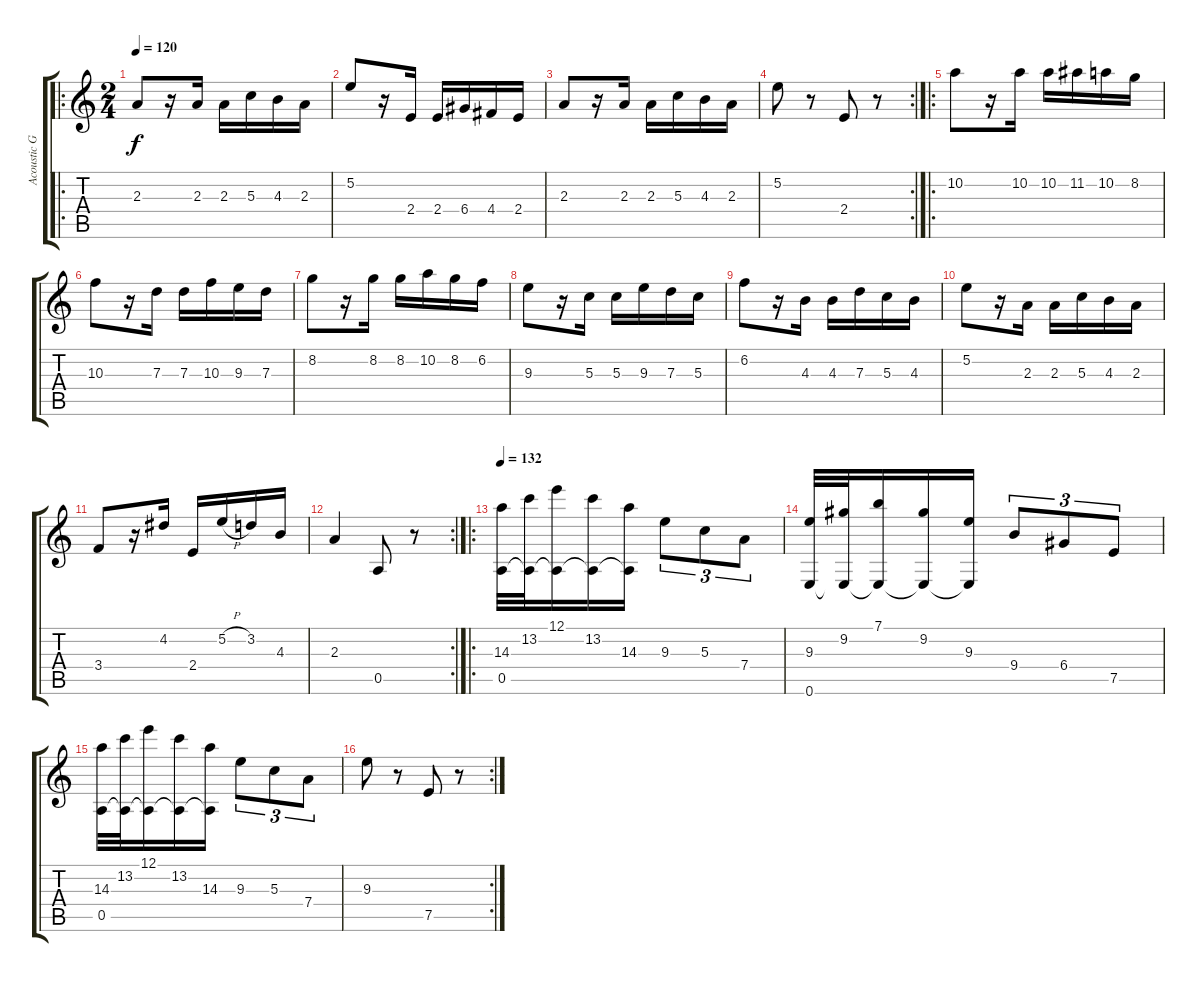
\track ("Acoustic Guitar" "Acoustic G") {instrument acousticguitarnylon}
\staff {score tabs}
\tuning (E4 B3 G3 D3 A2 E2) {hide}
\ro
\ts (2 4)
\tempo 120
\clef g2
\ks c
2.3.8{dy f instrument acousticguitarnylon} r.16 2.3.16 2.3.16 5.3.16 4.3.16 2.3.16 |
5.2.8 r.16 2.4.16 2.4.16 6.4.16 4.4.16 2.4.16 |
2.3.8 r.16 2.3.16 2.3.16 5.3.16 4.3.16 2.3.16 |
\rc 2
5.2.8 r.8 2.4.8 r.8 |
\ro
10.2.8 r.16 10.2.16 10.2.16 11.2.16 10.2.16 8.2.16 |
10.3.8 r.16 7.3.16 7.3.16 10.3.16 9.3.16 7.3.16 |
8.2.8 r.16 8.2.16 8.2.16 10.2.16 8.2.16 6.2.16 |
9.3.8 r.16 5.3.16 5.3.16 9.3.16 7.3.16 5.3.16 |
6.2.8 r.16 4.3.16 4.3.16 7.3.16 5.3.16 4.3.16 |
5.2.8 r.16 2.3.16 2.3.16 5.3.16 4.3.16 2.3.16 |
3.4.8 r.16 4.2.16 2.4.16 5.2{h}.16 3.2.16 4.3.16 |
\rc 2
2.3.4 0.5.8 r.8 |
\ro
\tempo 132
(14.3 0.5).32 (13.2 0.5{t}).32 (12.1 0.5{t}).16 (13.2 0.5{t}).16 (14.3 0.5{t}).16 9.3.8{tu (3 2)} 5.3.8{tu (3 2)} 7.4.8{tu (3 2)} |
(9.3 0.6).32 (9.2 0.6{t}).32 (7.1 0.6{t}).16 (9.2 0.6{t}).16 (9.3 0.6{t}).16 9.4.8{tu (3 2)} 6.4.8{tu (3 2)} 7.5.8{tu (3 2)} |
(14.3 0.5).32 (13.2 0.5{t}).32 (12.1 0.5{t}).16 (13.2 0.5{t}).16 (14.3 0.5{t}).16 9.3.8{tu (3 2)} 5.3.8{tu (3 2)} 7.4.8{tu (3 2)} |
\rc 2
9.3.8 r.8 7.5.8 r.8
